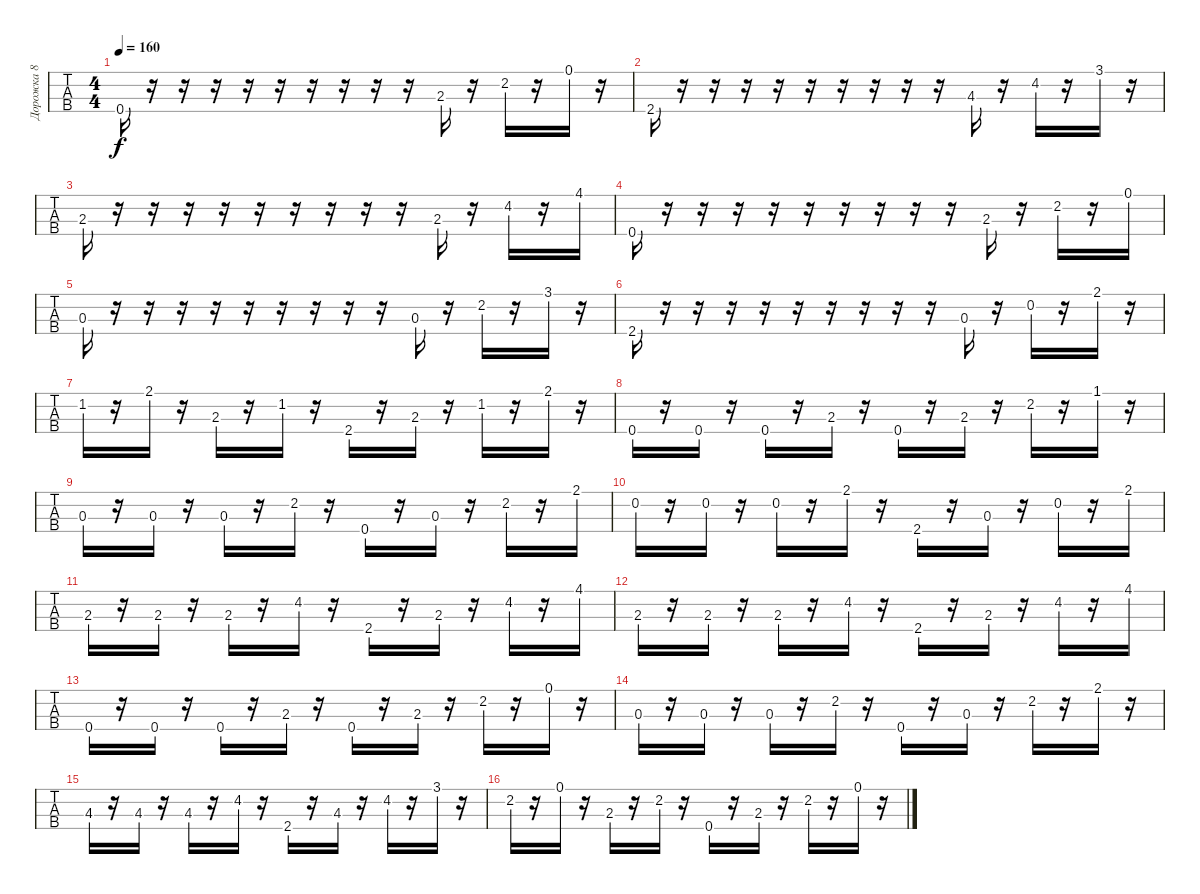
\track ("Дорожка 8" "Дорожка 8") {instrument electricbassfinger}
\staff {tabs}
\tuning (G2 D2 A1 E1) {hide}
\ts (4 4)
\tempo 160
\clef f4
\ks c
0.4.16{dy f} r.16 r.16 r.16 r.16 r.16 r.16 r.16 r.16 r.16 2.3.16 r.16 2.2.16 r.16 0.1.16 r.16 |
2.4.16 r.16 r.16 r.16 r.16 r.16 r.16 r.16 r.16 r.16 4.3.16 r.16 4.2.16 r.16 3.1.16 r.16 |
2.3.16 r.16 r.16 r.16 r.16 r.16 r.16 r.16 r.16 r.16 2.3.16 r.16 4.2.16 r.16 4.1.16 |
0.4.16 r.16 r.16 r.16 r.16 r.16 r.16 r.16 r.16 r.16 2.3.16 r.16 2.2.16 r.16 0.1.16 |
0.3.16 r.16 r.16 r.16 r.16 r.16 r.16 r.16 r.16 r.16 0.3.16 r.16 2.2.16 r.16 3.1.16 r.16 |
2.4.16 r.16 r.16 r.16 r.16 r.16 r.16 r.16 r.16 r.16 0.3.16 r.16 0.2.16 r.16 2.1.16 r.16 |
1.2.16 r.16 2.1.16 r.16 2.3.16 r.16 1.2.16 r.16 2.4.16 r.16 2.3.16 r.16 1.2.16 r.16 2.1.16 r.16 |
0.4.16 r.16 0.4.16 r.16 0.4.16 r.16 2.3.16 r.16 0.4.16 r.16 2.3.16 r.16 2.2.16 r.16 1.1.16 r.16 |
0.3.16 r.16 0.3.16 r.16 0.3.16 r.16 2.2.16 r.16 0.4.16 r.16 0.3.16 r.16 2.2.16 r.16 2.1.16 |
0.2.16 r.16 0.2.16 r.16 0.2.16 r.16 2.1.16 r.16 2.4.16 r.16 0.3.16 r.16 0.2.16 r.16 2.1.16 |
2.3.16 r.16 2.3.16 r.16 2.3.16 r.16 4.2.16 r.16 2.4.16 r.16 2.3.16 r.16 4.2.16 r.16 4.1.16 |
2.3.16 r.16 2.3.16 r.16 2.3.16 r.16 4.2.16 r.16 2.4.16 r.16 2.3.16 r.16 4.2.16 r.16 4.1.16 |
0.4.16 r.16 0.4.16 r.16 0.4.16 r.16 2.3.16 r.16 0.4.16 r.16 2.3.16 r.16 2.2.16 r.16 0.1.16 r.16 |
0.3.16 r.16 0.3.16 r.16 0.3.16 r.16 2.2.16 r.16 0.4.16 r.16 0.3.16 r.16 2.2.16 r.16 2.1.16 r.16 |
4.3.16 r.16 4.3.16 r.16 4.3.16 r.16 4.2.16 r.16 2.4.16 r.16 4.3.16 r.16 4.2.16 r.16 3.1.16 r.16 |
2.2.16 r.16 0.1.16 r.16 2.3.16 r.16 2.2.16 r.16 0.4.16 r.16 2.3.16 r.16 2.2.16 r.16 0.1.16 r.16
